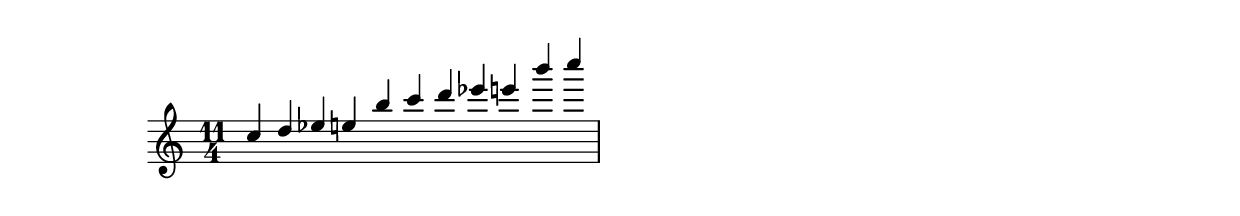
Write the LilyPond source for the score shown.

\version "2.18.2" \score { \new Staff << \new Voice { \set midiInstrument = #"piano" \voiceOne
 \key c \major \time 11/4
\override Voice.TextScript.font-size = #-4
 { c'' d'' ees'' e'' b'' c''' d''' ees''' e''' b''' c''''  } 
 } >> \layout { } \midi { \context { \Staff \remove "Staff_performer" }
\context { \Voice \consists "Staff_performer" } \tempo 2 = 60 } }
\paper{oddHeaderMarkup = ##f oddFooterMarkup = ##f}
